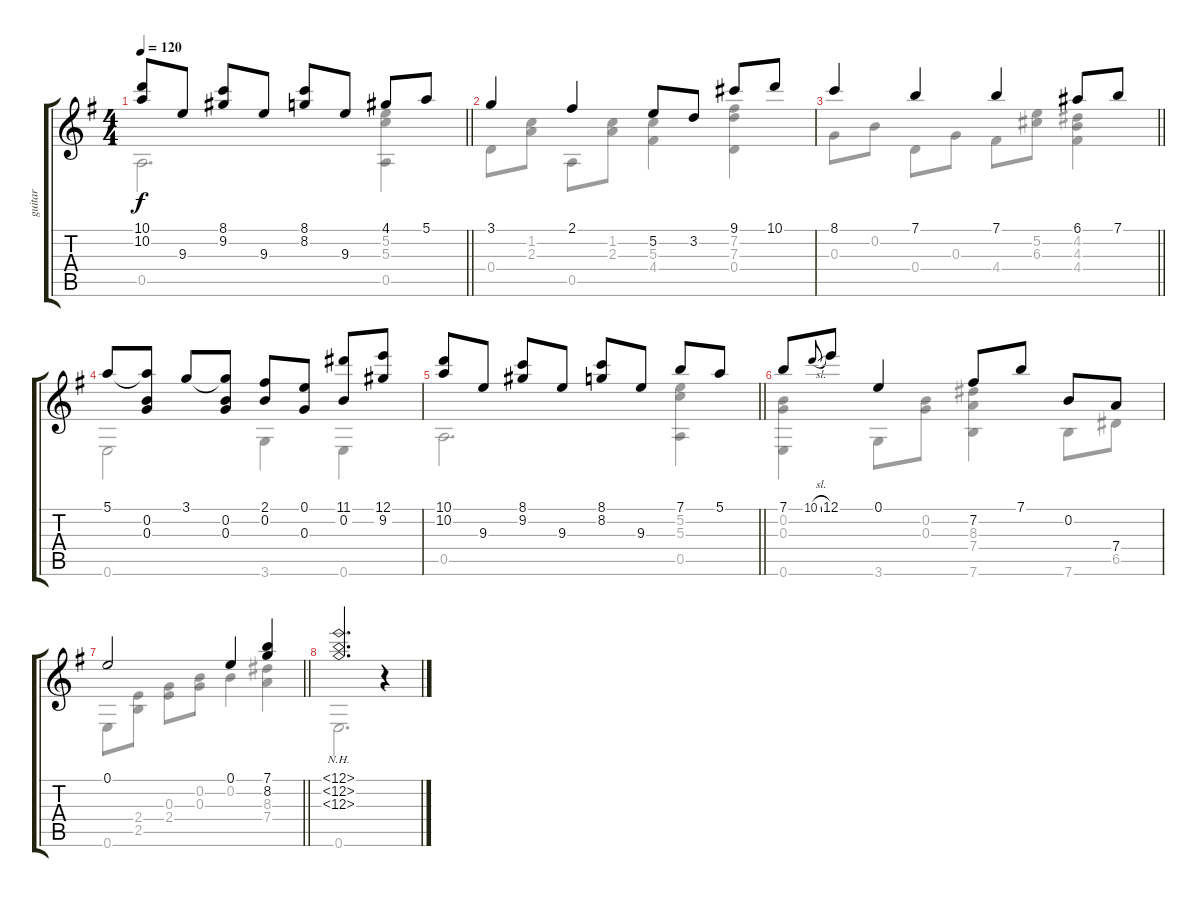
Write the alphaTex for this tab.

\track ("guitar" "guitar") {instrument acousticguitarsteel}
\staff {score tabs}
\tuning (E4 B3 G3 D3 A2 E2) {hide}
\voice
\ts (4 4)
\tempo 120
\clef g2
\barLineRight lightlight
\ks g
(10.1 10.2).8{dy f} 9.3.8 (8.1 9.2).8 9.3.8 (8.1 8.2).8 9.3.8 4.1.8 5.1.8 |
3.1.4 2.1.4 5.2.8 3.2.8 9.1.8 10.1.8 |
\barLineRight lightlight
8.1.4 7.1.4 7.1.4 6.1.8 7.1.8 |
5.1.8 (5.1{t} 0.2 0.3).8 3.1.8 (3.1{t} 0.2 0.3).8 (2.1 0.2).8 (0.1 0.3).8 (11.1 0.2).8 (12.1 9.2).8 |
\barLineRight lightlight
(10.1 10.2).8 9.3.8 (8.1 9.2).8 9.3.8 (8.1 8.2).8 9.3.8 7.1.8 5.1.8 |
7.1.8 10.1{sl}.8{gr onbeat} 12.1.8 0.1.4 7.2.8 7.1.8 0.2.8 7.4.8 |
\barLineRight lightlight
0.1.2 0.1.4 (7.1 8.2).4 |
(12.1{nh} 12.2{nh} 12.3{nh}).2{d} r.4
\voice
\clef g2
\ottava regular
\simile none
\barLineRight lightlight
\ks g
0.5.2{d dy f} (5.2 5.3 0.5).4 |
0.4.8 (1.2 2.3).8 0.5.8 (1.2 2.3).8 (5.3 4.4).4 (7.2 7.3 0.4).4 |
\barLineRight lightlight
0.3.8 0.2.8 0.4.8 0.3.8 4.4.8 (5.2 6.3).8 (4.2 4.3 4.4).4 |
0.6.2 3.6.4 0.6.4 |
\barLineRight lightlight
0.5.2{d} (5.2 5.3 0.5).4 |
(0.2 0.3 0.6).4 3.6.8 (0.2 0.3).8 (8.3 7.4 7.6).4 7.6.8 6.5.8 |
\barLineRight lightlight
0.6.8 (2.4 2.5).8 (0.3 2.4).8 (0.2 0.3).8 0.2.4 (8.3 7.4).4 |
0.6.2{d} r.4
